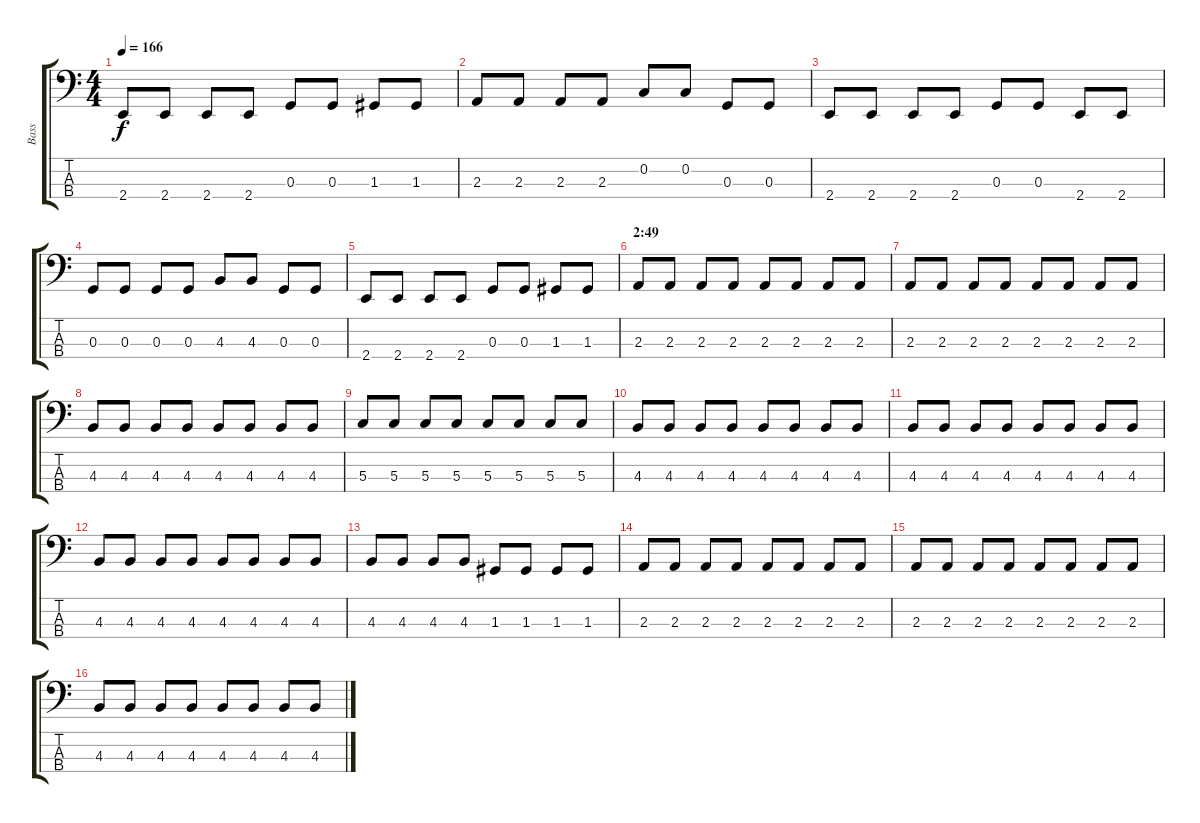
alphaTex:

\track ("Bass" "Bass") {instrument electricbasspick}
\staff {score tabs}
\tuning (F2 C2 G1 D1) {hide}
\ts (4 4)
\tempo 166
\clef f4
\ks c
2.4.8{dy f} 2.4.8 2.4.8 2.4.8 0.3.8 0.3.8 1.3.8 1.3.8 |
2.3.8 2.3.8 2.3.8 2.3.8 0.2.8 0.2.8 0.3.8 0.3.8 |
2.4.8 2.4.8 2.4.8 2.4.8 0.3.8 0.3.8 2.4.8 2.4.8 |
0.3.8 0.3.8 0.3.8 0.3.8 4.3.8 4.3.8 0.3.8 0.3.8 |
2.4.8 2.4.8 2.4.8 2.4.8 0.3.8 0.3.8 1.3.8 1.3.8 |
\section ("" "2:49")
2.3.8 2.3.8 2.3.8 2.3.8 2.3.8 2.3.8 2.3.8 2.3.8 |
2.3.8 2.3.8 2.3.8 2.3.8 2.3.8 2.3.8 2.3.8 2.3.8 |
4.3.8 4.3.8 4.3.8 4.3.8 4.3.8 4.3.8 4.3.8 4.3.8 |
5.3.8 5.3.8 5.3.8 5.3.8 5.3.8 5.3.8 5.3.8 5.3.8 |
4.3.8 4.3.8 4.3.8 4.3.8 4.3.8 4.3.8 4.3.8 4.3.8 |
4.3.8 4.3.8 4.3.8 4.3.8 4.3.8 4.3.8 4.3.8 4.3.8 |
4.3.8 4.3.8 4.3.8 4.3.8 4.3.8 4.3.8 4.3.8 4.3.8 |
4.3.8 4.3.8 4.3.8 4.3.8 1.3.8 1.3.8 1.3.8 1.3.8 |
2.3.8 2.3.8 2.3.8 2.3.8 2.3.8 2.3.8 2.3.8 2.3.8 |
2.3.8 2.3.8 2.3.8 2.3.8 2.3.8 2.3.8 2.3.8 2.3.8 |
4.3.8 4.3.8 4.3.8 4.3.8 4.3.8 4.3.8 4.3.8 4.3.8
